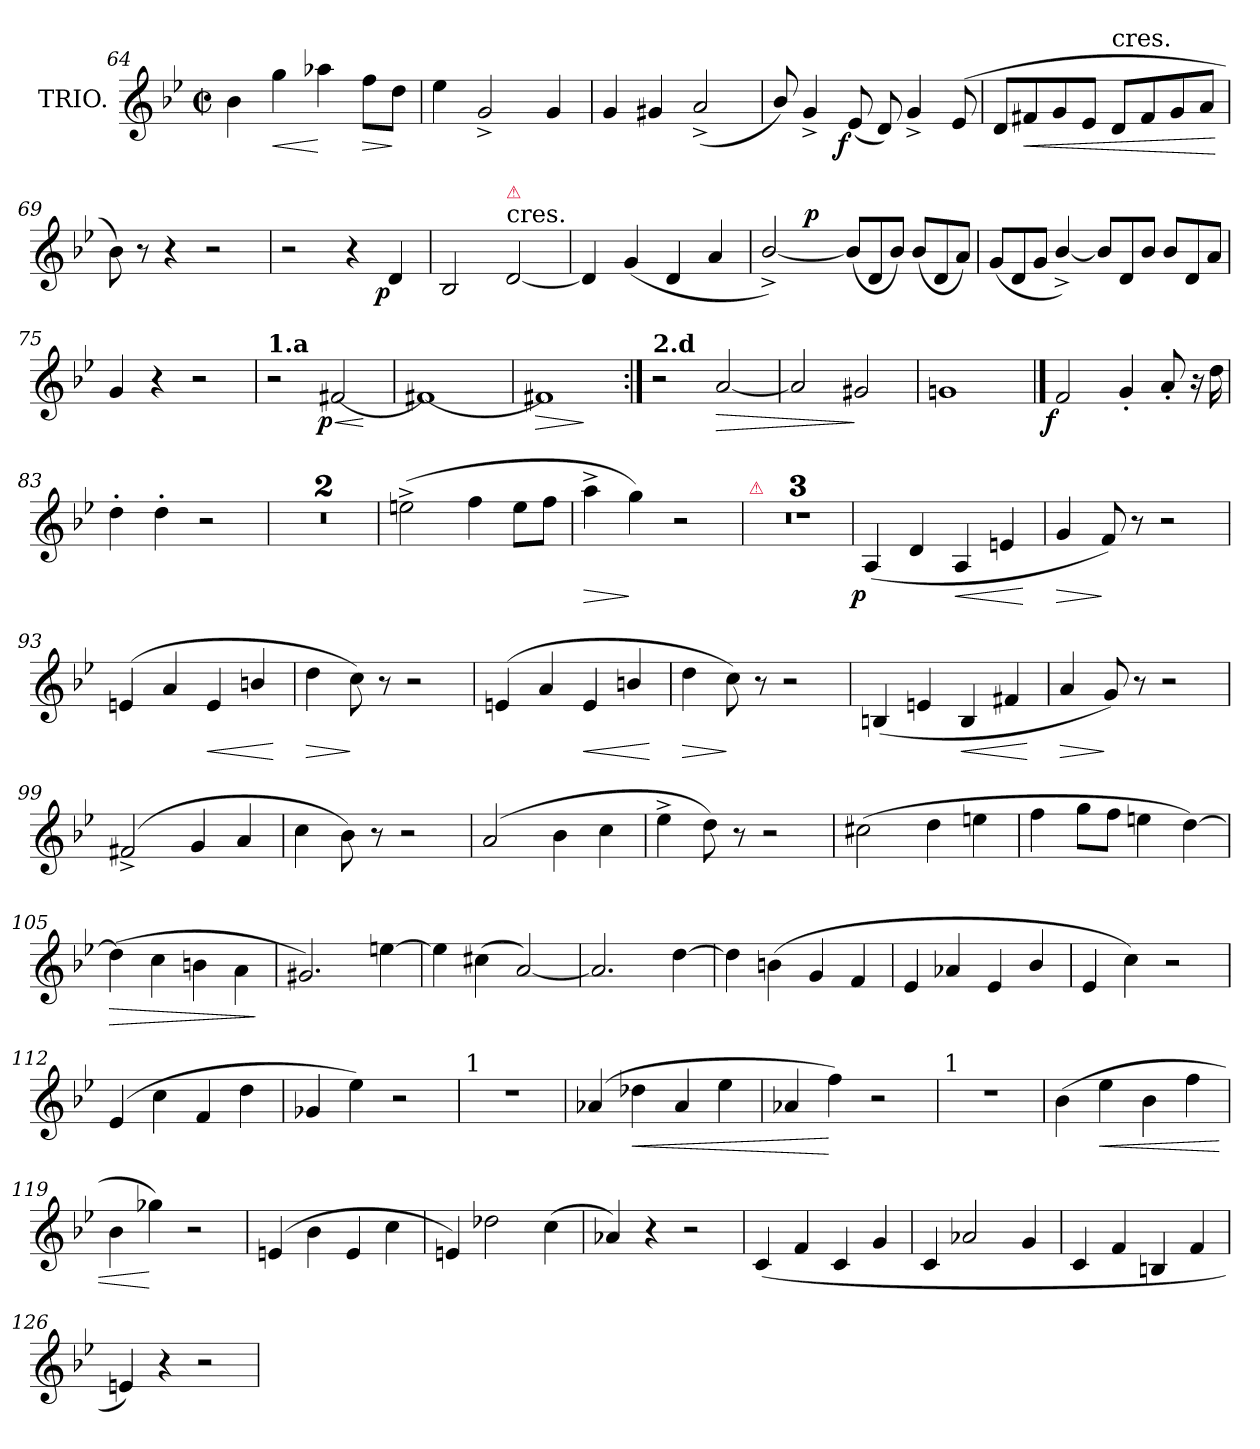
**kern	**dynam
*part1	*part1
*staff1	*staff1
*I" TRIO.	*
*clefG2	*
*k[b-e-]	*
*g:	*
*M2/2	*
*met(c|)	*
=64	=64
4b-	.
!	!LO:HP:b
4gg	<
4aa-X	[
!	!LO:HP:b
8ffL	>
8ddJ	]
=65	=65
4ee-	.
2g^<	.
4g	.
=66	=66
4g	.
4g#X	.
(<2a^<	.
=67	=67
8b-/)	.
4g^<	.
!	!LO:DY:rj
(<8e-	f
8d)	.
4g^<	.
(>8e-	.
=68	=68
8dL	.
!	!LO:HP:b
8f#X	<
8g	.
8e-J	.
!LO:TX:t=cres.	!
8dL	.
8f#	.
8g	.
8aJ	.
.	[
=69	=69
8b-)	.
8r	.
4r	.
2r	.
=70	=70
2r	.
4r	.
!	!LO:DY:rj
4d	p
=71	=71
2B-	.
!LO:TX:a:t=cres.	!
!LO:TX:a:color=crimson:t=⚠	!
[2d	.
=72	=72
4d]	.
(<4g	.
4d	.
4a	.
=73	=73
*^	*
[2b-^</)	4ryy	.
!	!	!LO:DY:a
.	2.ryy	p
*Xtuplet	*	*
(<12b-L]	.	.
12d	.	.
12b-J)	.	.
(<12b-L	.	.
12d	.	.
12aJ)	.	.
*v	*v	*
=74	=74
(<12gL	.
12d	.
12gJ	.
[4b-^>/)	.
12b-L]	.
12d	.
12b-J	.
12b-L	.
12d	.
12aJ	.
=75	=75
4g	.
4r	.
2r	.
=76	=76
!LO:TX:a:B:t=1.a	!
2r	.
!	!LO:HP:b
!	!LO:DY:n=1:rj
[2f#X	< p
.	[
=77	=77
1f#X_	.
=78	=78
!	!LO:HP:b
1f#X]	>
.	]
=79:|!	=79:|!
!LO:TX:a:B:t=2.d	!
2r	.
!	!LO:HP:b
[2a	>
=80	=80
2a]	.
2g#X	]
=81	=81
1gn	.
==82	==82
!	!LO:DY:rj
2f	f
4g'<	.
8a'<	.
16r	.
16dd	.
=83	=83
4dd'>	.
4dd'>	.
2r	.
=84	=84
1rdd	.
=85	=85
1rdd	.
=86	=86
(>2een^<	.
4ff	.
8eeL	.
8ffJ	.
=87	=87
!	!LO:HP:b
4aa^<	>
4gg)	]
2r	.
=88	=88
!LO:TX:a:color=crimson:t=⚠	!
1rdd	.
=89	=89
1rdd	.
=90	=90
1rdd	.
=91	=91
!	!LO:DY:rj
(>4A	p
4d	.
!	!LO:HP:b
4A	<
4en	.
.	[
=92	=92
!	!LO:HP:b
4g	>
8f)	]
8r	.
2r	.
=93	=93
(>4en	.
4a	.
!	!LO:HP:b
4e	<
4bn/	.
.	[
=94	=94
!	!LO:HP:b
4dd	>
8cc)	]
8r	.
2r	.
=95	=95
(>4en	.
4a	.
!	!LO:HP:b
4e	<
4bn/	.
.	[
=96	=96
!	!LO:HP:b
4dd	>
8cc)	]
8r	.
2r	.
=97	=97
(>4Bn	.
4en	.
!	!LO:HP:b
4B	<
4f#X	.
.	[
=98	=98
!	!LO:HP:b
4a	>
8g)	]
8r	.
2r	.
=99	=99
(>2f#X^<	.
4g	.
4a	.
=100	=100
4cc	.
8b-)	.
8r	.
2r	.
=101	=101
(2a	.
4b-	.
4cc	.
=102	=102
4ee-^<	.
8dd)	.
8r	.
2r	.
=103	=103
(>2cc#X	.
4dd	.
4een	.
=104	=104
4ff	.
8ggL	.
8ffJ	.
4een	.
[4dd)	.
=105	=105
!	!LO:HP:b
(>4dd]	>
4cc	.
4bn	.
4a\	.
.	]
=106	=106
2.g#X)	.
[4een	.
=107	=107
4een]	.
(>4cc#X	.
[2a)	.
=108	=108
2.a]	.
[4dd	.
=109	=109
4dd]	.
(>4bn	.
4g	.
4f	.
=110	=110
4e-	.
4a-X	.
4e-	.
4b-/	.
=111	=111
4e-	.
4cc)	.
2r	.
=112	=112
(>4e-	.
4cc	.
4f	.
4dd	.
=113	=113
4g-X	.
4ee-)	.
2r	.
=114	=114
!LO:TX:a:t=1	!
1rdd	.
=115	=115
(>4a-X	.
!	!LO:HP:b
4dd-X	<
4a-	.
4ee-	.
=116	=116
4a-X	.
4ff)	[
2r	.
=117	=117
!LO:TX:a:t=1	!
1rdd	.
=118	=118
(>4b-	.
!	!LO:HP:b
4ee-	<
4b-	.
4ff	.
=119	=119
4b-	.
4gg-X)	[
2r	.
=120	=120
(>4en	.
4b-	.
4e	.
4cc	.
=121	=121
4en)	.
2dd-X	.
(>4cc	.
=122	=122
4a-X)	.
4r	.
2r	.
=123	=123
(<4c	.
4f	.
4c	.
4g	.
=124	=124
4c	.
2a-X	.
4g	.
=125	=125
4c	.
4f	.
4Bn	.
4f	.
=126	=126
4en)	.
4r	.
2r	.
=	=
*-	*-
